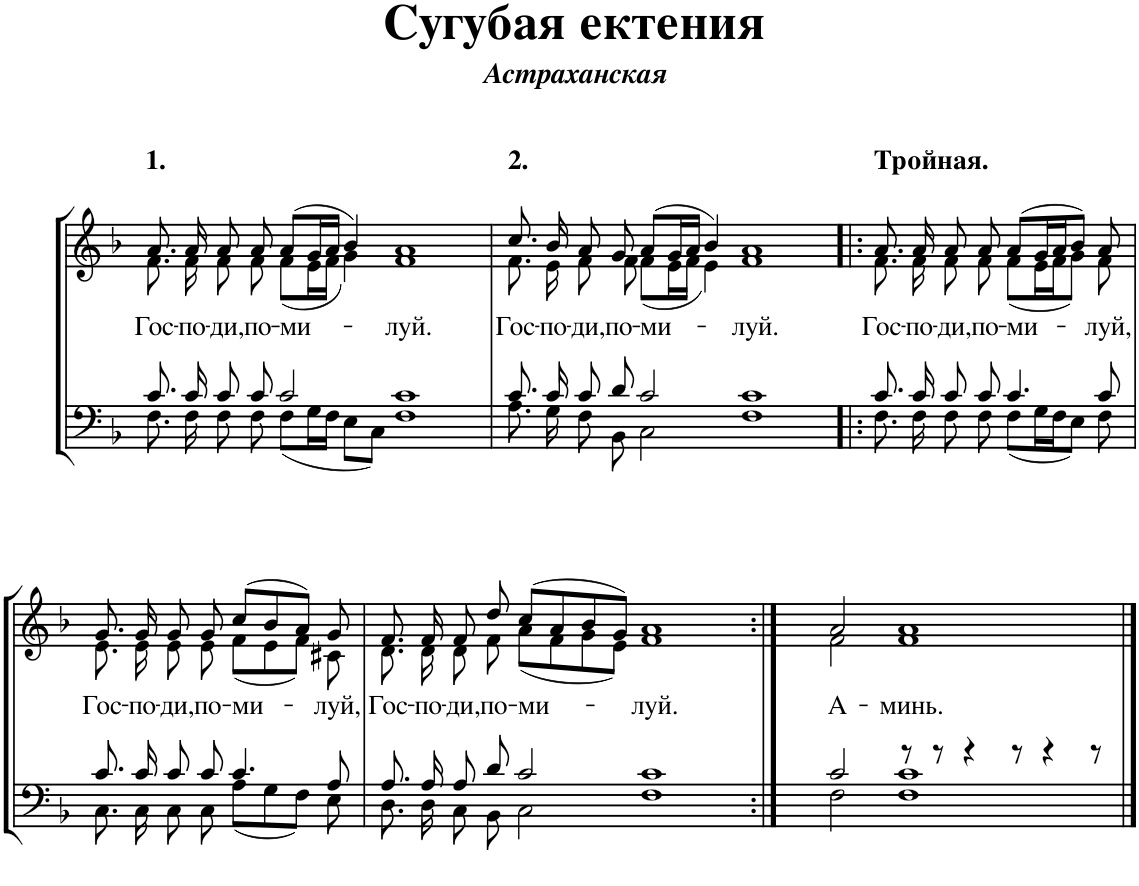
**kern	**kern	**text
*part1	*part1	*part1
*staff2	*staff1	*staff1
*I"Piano	*	*
*I'Pno.	*	*
*clefF4	*clefG2	*
*k[b-]	*k[b-]	*
*M12/8	*M12/8	*
=1	=1	=1
*^	*^	*
*	*^	*	*	*
!	!	!	!LO:TX:a:B:t=1.	!	!
!	!	!	!	!	!LO:LY:b
1ryy	8.c/	8.F\	8.a/	8.f\	Гос-
!	!	!	!	!	!LO:LY:b
.	16c/	16F\	16a/	16f\	-по-
!	!	!	!	!	!LO:LY:b
.	8c/	8F\	8a/	8f\	-ди,
!	!	!	!	!	!LO:LY:b
.	8c/	8F\	8a/	8f\	по-
!	!	!	!	!	!LO:LY:b
.	2c/	8F\L	(8a/L	(8f\L	-ми-
.	.	16G\L	16g/L	16e\L	.
.	.	16F\JJ	16a/JJ	16f\JJ	.
.	.	8E\L	4b-/)	4g\)	.
.	.	8C\J	.	.	.
!	!	!	!	!	!LO:LY:b
2ryy	[2c	[2F	[2a	[2f	-луй.
=2	=2	=2	=2	=2	=2
!	!	!	!LO:TX:a:B:t=2.	!	!
!	!	!	!	!	!LO:LY:b
1.ryy	8.c/	8.A\	8.cc/	8.f\	Гос-
.	2c]	2F]	2a]	2f]	.
!	!	!	!	!	!LO:LY:b
.	16c/	16G\	16b-/	16e\	-по-
!	!	!	!	!	!LO:LY:b
.	8c/	8F\	8a/	8f\	-ди,
!	!	!	!	!	!LO:LY:b
.	8d/	8BB-\	8g/	8f\	по-
!	!	!	!	!	!LO:LY:b
.	2c/	2C\	(8a/L	(8f\L	-ми-
.	.	.	16g/L	16e\L	.
.	.	.	16a/JJ	16f\JJ	.
.	.	.	4b-/)	4e\)	.
!	!	!	!	!	!LO:LY:b
2ryy	[2c	[2F	[2a	[2f	-луй.
=3!|:	=3!|:	=3!|:	=3!|:	=3!|:	=3!|:
!	!	!	!LO:TX:a:B:t=Тройная.	!	!
!	!	!	!	!	!LO:LY:b
1ryy	8.c/	8.F\	8.a/	8.f\	Гос-
.	2c]	2F]	2a]	2f]	.
!	!	!	!	!	!LO:LY:b
.	16c/	16F\	16a/	16f\	-по-
!	!	!	!	!	!LO:LY:b
.	8c/	8F\	8a/	8f\	-ди,
!	!	!	!	!	!LO:LY:b
.	8c/	8F\	8a/	8f\	по-
!	!	!	!	!	!LO:LY:b
2ryy	4.c/	8F\L	(8a/L	(8f\L	-ми-
.	.	16G\L	16g/L	16e\L	.
.	.	16F\J	16a/J	16f\J	.
.	.	8E\J	8b-/J)	8g\J)	.
!	!	!	!	!	!LO:LY:b
.	8c/	8F\	8a/	8f\	-луй,
!!LO:LB:g=z	!!
=4	=4	=4	=4	=4	=4
!	!	!	!	!	!LO:LY:b
1ryy	8.c/	8.C\	8.g/	8.e\	Гос-
!	!	!	!	!	!LO:LY:b
.	16c/	16C\	16g/	16e\	-по-
!	!	!	!	!	!LO:LY:b
.	8c/	8C\	8g/	8e\	-ди,
!	!	!	!	!	!LO:LY:b
.	8c/	8C\	8g/	8e\	по-
!	!	!	!	!	!LO:LY:b
.	4.c/	8A\L	(8cc/L	(8f\L	-ми-
.	.	8G\	8b-/	8e\	.
.	.	8F\J	8a/J)	8f\J)	.
!	!	!	!	!	!LO:LY:b
.	8A/	8E\	8g/	8c#X\	-луй,
=5	=5	=5	=5	=5	=5
!	!	!	!	!	!LO:LY:b
1.ryy	8.A/	8.D\	8.f/	8.d\	Гос-
!	!	!	!	!	!LO:LY:b
.	16A/	16D\	16f/	16d\	-по-
!	!	!	!	!	!LO:LY:b
.	8A/	8C\	8f/	8d\	-ди,
!	!	!	!	!	!LO:LY:b
.	8d/	8BB-\	8dd/	8f\	по-
!	!	!	!	!	!LO:LY:b
.	2c/	2C\	(8cc/L	(8a\L	-ми-
.	.	.	8a/	8f\	.
.	.	.	8b-/	8g\	.
.	.	.	8g/J)	8e\J)	.
!	!	!	!	!	!LO:LY:b
.	[2c	[2F	[2a	[2f	-луй.
=6:|!	=6:|!	=6:|!	=6:|!	=6:|!	=6:|!
!	!	!	!	!	!LO:LY:b
2ryy	2c/	2F\	2a/	2f\	-А-
2ryy	2c]	2F]	2a]	2f]	.
!	!	!	!	!	!LO:LY:b
8r	1c	1F	1a	1f	-минь.
8r	.	.	.	.	.
4r	.	.	.	.	.
8r	.	.	.	.	.
4r	.	.	.	.	.
8r	.	.	.	.	.
*v	*v	*v	*	*	*
*	*v	*v	*
==	==	==
*-	*-	*-
